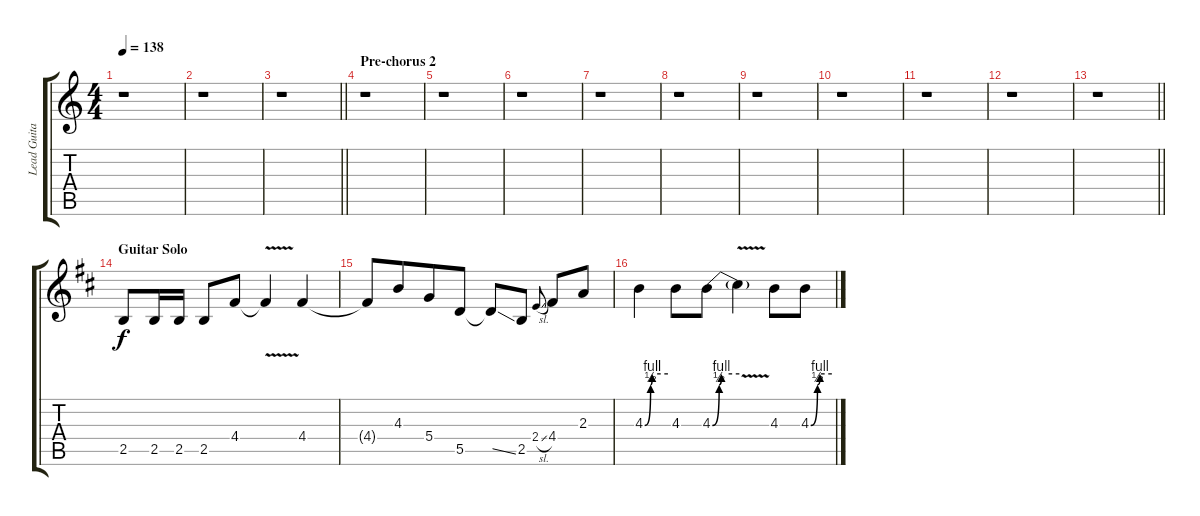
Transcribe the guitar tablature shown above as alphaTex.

\track ("Lead Guitar" "Lead Guita") {instrument distortionguitar}
\staff {score tabs}
\tuning (E4 B3 G3 D3 A2 E2) {hide}
\ts (4 4)
\tempo 138
\clef g2
\ks c
r.1{dy f} |
r.1 |
\barLineRight lightlight
r.1 |
\section ("" "Pre-chorus 2")
r.1 |
r.1 |
r.1 |
r.1 |
r.1 |
r.1 |
r.1 |
r.1 |
r.1 |
\barLineRight lightlight
r.1 |
\section ("" "Guitar Solo")
\ks d
2.5.8 2.5.16 2.5.16 2.5.8 4.4.8 4.4{v t}.4 4.4.4 |
4.4{t}.8 4.3.8{beam merge} 5.4.8 5.5.8 5.5{ss t}.8 2.5.8 2.4{sl}.8{gr onbeat beam merge} 4.4.8 2.3.8 |
4.3{be (custom 0 0 15 2 19 4 60 4)}.4 4.3.8 4.3{be (custom 0 0 15 2 20 4 60 4)}.8 4.3{v t}.4 4.3.8 4.3{be (custom 0 0 19 2 26 4 60 4)}.8
